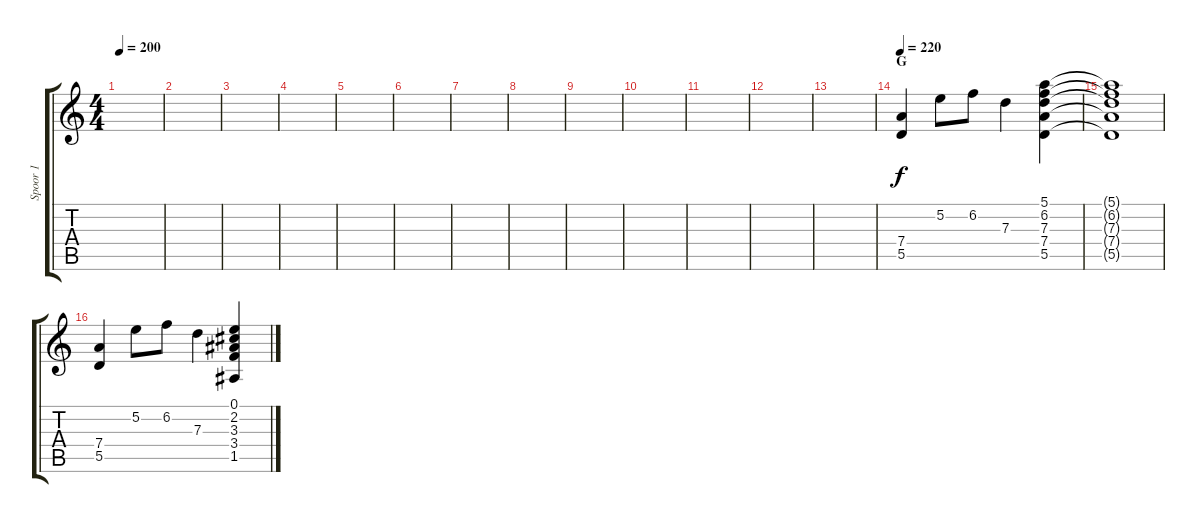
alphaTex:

\track ("Spoor 1" "Spoor 1") {instrument overdrivenguitar}
\staff {score tabs}
\tuning (E4 B3 G3 D3 A2 E2) {hide}
\ts (4 4)
\tempo 200
\clef g2
\ks c
|
|
|
|
|
|
|
|
|
|
|
|
|
\section ("" "G")
\tempo 220
(7.4 5.5).4{volume 13} 5.2.8 6.2.8 7.3.4 (5.1 6.2 7.3 7.4 5.5).4 |
(5.1{t} 6.2{t} 7.3{t} 7.4{t} 5.5{t}).1 |
(7.4 5.5).4 5.2.8 6.2.8 7.3.4 (0.1 2.2 3.3 3.4 1.5).4
